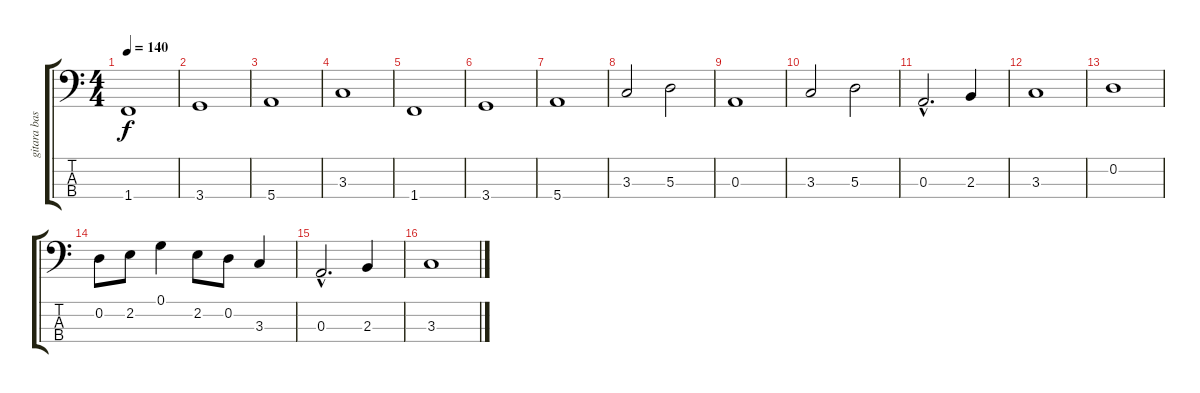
\track ("gitara basowa" "gitara bas") {instrument electricbassfinger}
\staff {score tabs}
\tuning (G2 D2 A1 E1) {hide}
\ts (4 4)
\tempo 140
\clef f4
\ks c
1.4.1{dy f} |
3.4.1 |
5.4.1 |
3.3.1 |
1.4.1 |
3.4.1 |
5.4.1 |
3.3.2 5.3.2 |
0.3.1 |
3.3.2 5.3.2 |
0.3{hac}.2{d} 2.3.4 |
3.3.1 |
0.2.1 |
0.2.8 2.2.8 0.1.4 2.2.8 0.2.8 3.3.4 |
0.3{hac}.2{d} 2.3.4 |
3.3.1
